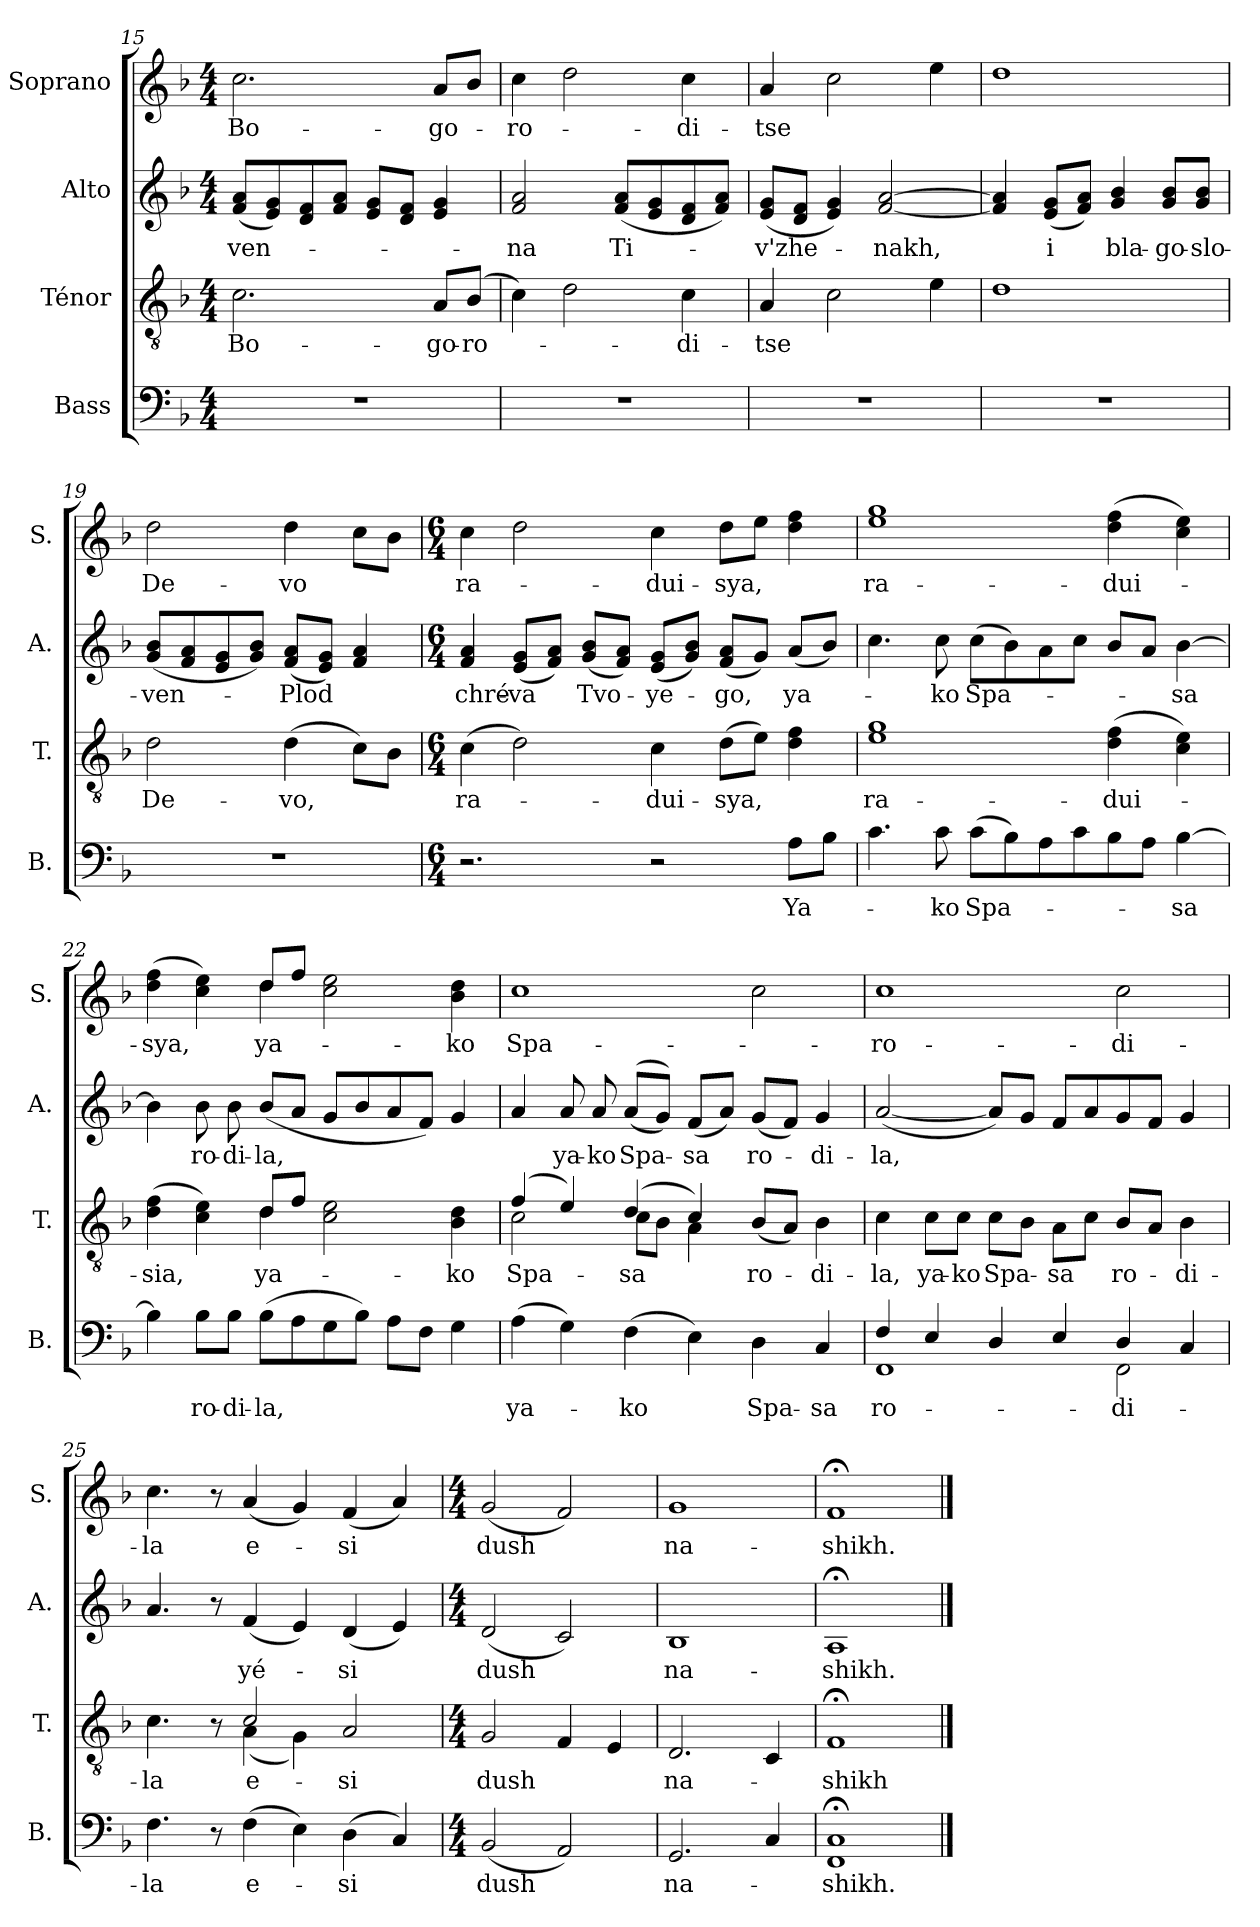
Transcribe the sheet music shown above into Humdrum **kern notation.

**kern	**text	**kern	**text	**kern	**text	**kern	**text
*part4	*part4	*part3	*part3	*part2	*part2	*part1	*part1
*staff4	*staff4	*staff3	*staff3	*staff2	*staff2	*staff1	*staff1
*I"Bass	*	*I"Ténor	*	*I"Alto	*	*I"Soprano	*
*I'B.	*	*I'T.	*	*I'A.	*	*I'S.	*
*clefF4	*	*clefGv2	*	*clefG2	*	*clefG2	*
*k[b-]	*	*k[b-]	*	*k[b-]	*	*k[b-]	*
*M4/4	*	*M4/4	*	*M4/4	*	*M4/4	*
=15	=15	=15	=15	=15	=15	=15	=15
!	!	!	!LO:LY:b	!	!LO:LY:b	!	!LO:LY:b
1r	.	2.c\	Bo-	(8f/ 8a/L	-ven-	2.cc\	Bo-
.	.	.	.	8e/ 8g/)	.	.	.
.	.	.	.	8d/ 8f/	.	.	.
.	.	.	.	8f/ 8a/J	.	.	.
.	.	.	.	8e/ 8g/L	.	.	.
.	.	.	.	8d/ 8f/J	.	.	.
!	!	!	!LO:LY:b	!	!	!	!LO:LY:b
.	.	8A/L	-go-	4e/ 4g/	.	8a/L	-go-
!	!	!	!LO:LY:b	!	!	!	!
.	.	(8B-/J	-ro-	.	.	8b-/J	.
=16	=16	=16	=16	=16	=16	=16	=16
!	!	!	!	!	!LO:LY:b	!	!LO:LY:b
1r	.	4c\)	.	2f/ 2a/	-na	4cc\	ro-
.	.	2d\	.	.	.	2dd\	.
!	!	!	!	!	!LO:LY:b	!	!
.	.	.	.	(8f/ 8a/L	Ti-	.	.
.	.	.	.	8e/ 8g/	.	.	.
!	!	!	!LO:LY:b	!	!	!	!LO:LY:b
.	.	4c\	-di-	8d/ 8f/	.	4cc\	-di-
.	.	.	.	8f/ 8a/J)	.	.	.
=17	=17	=17	=17	=17	=17	=17	=17
!	!	!	!LO:LY:b	!	!LO:LY:b	!	!LO:LY:b
1r	.	4A/	-tse	(8e/ 8g/L	-v'zhe-	4a/	-tse
.	.	.	.	8d/ 8f/J	.	.	.
.	.	2c\	.	4e/ 4g/)	.	2cc\	.
!	!	!	!	!	!LO:LY:b	!	!
.	.	.	.	[2f/ [2a/	-nakh,	.	.
.	.	4e\	.	.	.	4ee\	.
=18	=18	=18	=18	=18	=18	=18	=18
1r	.	1d	.	4f/] 4a/]	.	1dd	.
!	!	!	!	!	!LO:LY:b	!	!
.	.	.	.	(8e/ 8g/L	i	.	.
.	.	.	.	8f/ 8a/J)	.	.	.
!	!	!	!	!	!LO:LY:b	!	!
.	.	.	.	4g/ 4b-/	bla-	.	.
!	!	!	!	!	!LO:LY:b	!	!
.	.	.	.	8g/ 8b-/L	-go-	.	.
!	!	!	!	!	!LO:LY:b	!	!
.	.	.	.	8g/ 8b-/J	-slo-	.	.
!!LO:PB:g=z
=19	=19	=19	=19	=19	=19	=19	=19
!	!	!	!LO:LY:b	!	!LO:LY:b	!	!LO:LY:b
1r	.	2d\	De-	(8g/ 8b-/L	-ven-	2dd\	De-
.	.	.	.	8f/ 8a/	.	.	.
.	.	.	.	8e/ 8g/	.	.	.
.	.	.	.	8g/ 8b-/J)	.	.	.
!	!	!	!LO:LY:b	!	!LO:LY:b	!	!LO:LY:b
.	.	(4d\	-vo,	(8f/ 8a/L	-Plod	4dd\	-vo
.	.	.	.	8e/ 8g/J)	.	.	.
.	.	8c\L)	.	4f/ 4a/	.	8cc\L	.
.	.	8B-\J	.	.	.	8b-\J	.
=20	=20	=20	=20	=20	=20	=20	=20
*M6/4	*	*M6/4	*	*M6/4	*	*M6/4	*
!	!	!	!LO:LY:b	!	!LO:LY:b	!	!LO:LY:b
2.r	.	(4c\	ra-	4f/ 4a/	chré-	4cc\	ra-
!	!	!	!	!	!LO:LY:b	!	!
.	.	2d\)	.	(8e/ 8g/L	-va	2dd\	.
.	.	.	.	8f/ 8a/J)	.	.	.
!	!	!	!	!	!LO:LY:b	!	!
.	.	.	.	(8g/ 8b-/L	Tvo-	.	.
.	.	.	.	8f/ 8a/J)	.	.	.
!	!	!	!LO:LY:b	!	!LO:LY:b	!	!LO:LY:b
2r	.	4c\	-dui-	(8e/ 8g/L	-ye-	4cc\	-dui-
.	.	.	.	8g/ 8b-/J)	.	.	.
!	!	!	!LO:LY:b	!	!LO:LY:b	!	!LO:LY:b
.	.	(8d\L	-sya,	(8f/ 8a/L	-go,	8dd\L	-sya,
.	.	8e\J)	.	8g/J)	.	8ee\J	.
!	!LO:LY:b	!	!	!	!LO:LY:b	!	!
8A\L	Ya-	4d\ 4f\	.	(8a/L	ya-	4dd\ 4ff\	.
8B-\J	.	.	.	8b-/J)	.	.	.
=21	=21	=21	=21	=21	=21	=21	=21
!	!	!	!LO:LY:b	!	!	!	!LO:LY:b
4.c\	.	1e 1g	ra-	4.cc\	.	1ee 1gg	ra-
!	!LO:LY:b	!	!	!	!LO:LY:b	!	!
8c\	-ko	.	.	8cc\	-ko	.	.
!	!LO:LY:b	!	!	!	!LO:LY:b	!	!
(8c\L	Spa-	.	.	(8cc\L	Spa-	.	.
8B-\)	.	.	.	8b-\)	.	.	.
8A\	.	.	.	8a\	.	.	.
8c\	.	.	.	8cc\J	.	.	.
!	!	!	!LO:LY:b	!	!	!	!LO:LY:b
8B-\	.	(4d\ 4f\	-dui-	8b-/L	.	(4dd\ 4ff\	-dui-
8A\J	.	.	.	8a/J	.	.	.
!	!LO:LY:b	!	!	!	!LO:LY:b	!	!
[4B-\	-sa	4c\ 4e\)	.	[4b-\	-sa	4cc\ 4ee\)	.
=22	=22	=22	=22	=22	=22	=22	=22
!	!	!	!LO:LY:b	!	!	!	!LO:LY:b
*	*	*^	*	*	*	*^	*
4B-\]	.	(4d\ 4f\	2ryy	-sia,	4b-\]	.	(4dd\ 4ff\	2ryy	-sya,
!	!LO:LY:b	!	!	!	!	!LO:LY:b	!	!	!
8B-\L	ro-	4c\ 4e\)	.	.	8b-\	ro-	4cc\ 4ee\)	.	.
!	!LO:LY:b	!	!	!	!	!LO:LY:b	!	!	!
8B-\J	-di-	.	.	.	8b-\	-di-	.	.	.
!	!LO:LY:b	!	!	!LO:LY:b	!	!LO:LY:b	!	!	!LO:LY:b
(8B-\L	-la,	8d/L	4d\	ya-	(8b-/L	-la,	8dd/L	4dd\	ya-
8A\	.	8f/J	.	.	8a/J	.	8ff/J	.	.
8G\	.	2c\ 2e\	2.ryy	.	8g/L	.	2cc\ 2ee\	2.ryy	.
8B-\J)	.	.	.	.	8b-/	.	.	.	.
8A\L	.	.	.	.	8a/	.	.	.	.
8F\J	.	.	.	.	8f/J)	.	.	.	.
!	!	!	!	!LO:LY:b	!	!	!	!	!LO:LY:b
4G\	.	4B-\ 4d\	.	-ko	4g/	.	4b-\ 4dd\	.	-ko
*	*	*	*	*	*	*	*v	*v	*
!!LO:LB:g=z
=23	=23	=23	=23	=23	=23	=23	=23	=23
!	!LO:LY:b	!	!	!LO:LY:b	!	!	!	!LO:LY:b
(4A\	ya-	(4f/	2c\	Spa-	4a/	.	1cc	Spa-
!	!	!	!	!	!	!LO:LY:b	!	!
4G\)	.	4e/)	.	.	8a/	ya-	.	.
!	!	!	!	!	!	!LO:LY:b	!	!
.	.	.	.	.	8a/	-ko	.	.
!	!LO:LY:b	!	!	!LO:LY:b	!	!LO:LY:b	!	!
(4F\	-ko	(4d/	8c\L	-sa	((8a/L	Spa-	.	.
.	.	.	8B-\J	.	8g/J))	.	.	.
!	!	!	!	!	!	!LO:LY:b	!	!
4E\)	.	4c/)	4A\	.	(8f/L	-sa	.	.
.	.	.	.	.	8a/J)	.	.	.
!	!LO:LY:b	!	!	!LO:LY:b	!	!LO:LY:b	!	!
4D\	Spa-	(8B-/L	2ryy	ro-	(8g/L	ro-	2cc\	.
.	.	8A/J)	.	.	8f/J)	.	.	.
!	!LO:LY:b	!	!	!LO:LY:b	!	!LO:LY:b	!	!
4C/	-sa	4B-\	.	-di-	4g/	-di-	.	.
*	*	*v	*v	*	*	*	*	*
=24	=24	=24	=24	=24	=24	=24	=24
!	!LO:LY:b	!	!LO:LY:b	!	!LO:LY:b	!	!LO:LY:b
*^	*	*	*	*	*	*	*
4F/	1FF	ro-	4c\	-la,	([2a/	-la,	1cc	-ro-
!	!	!	!	!LO:LY:b	!	!	!	!
4E/	.	.	8c\L	ya-	.	.	.	.
!	!	!	!	!LO:LY:b	!	!	!	!
.	.	.	8c\J	-ko	.	.	.	.
!	!	!	!	!LO:LY:b	!	!	!	!
4D/	.	.	8c\L	Spa-	8a/L])	.	.	.
.	.	.	8B-\J	.	8g/J	.	.	.
!	!	!	!	!LO:LY:b	!	!	!	!
4E/	.	.	8A\L	-sa	8f/L	.	.	.
.	.	.	8c\J	.	8a/	.	.	.
!	!	!LO:LY:b	!	!LO:LY:b	!	!	!	!LO:LY:b
4D/	2FF\	-di-	8B-/L	ro-	8g/	.	2cc\	-di-
.	.	.	8A/J	.	8f/J	.	.	.
!	!	!	!	!LO:LY:b	!	!	!	!
4C/	.	.	4B-\	-di-	4g/	.	.	.
*v	*v	*	*	*	*	*	*	*
=25	=25	=25	=25	=25	=25	=25	=25
!	!LO:LY:b	!	!LO:LY:b	!	!	!	!LO:LY:b
*	*	*^	*	*	*	*	*
4.F\	-la	4.c\	2ryy	-la	4.a/	.	4.cc\	-la
8r	.	8r	.	.	8r	.	8r	.
!	!LO:LY:b	!	!	!LO:LY:b	!	!LO:LY:b	!	!LO:LY:b
(4F\	e-	2c/	(4A\	e-	(4f/	yé-	(4a/	e-
4E\)	.	.	4G\)	.	4e/)	.	4g/)	.
!	!LO:LY:b	!	!	!LO:LY:b	!	!LO:LY:b	!	!LO:LY:b
(4D\	-si	2A/	2ryy	-si	(4d/	-si	(4f/	-si
4C/)	.	.	.	.	4e/)	.	4a/)	.
*	*	*v	*v	*	*	*	*	*
=26	=26	=26	=26	=26	=26	=26	=26
*M4/4	*	*M4/4	*	*M4/4	*	*M4/4	*
!	!LO:LY:b	!	!LO:LY:b	!	!LO:LY:b	!	!LO:LY:b
(2BB-/	dush	2G/	dush	(2d/	dush	(2g/	dush
2AA/)	.	4F/	.	2c/)	.	2f/)	.
.	.	4E/	.	.	.	.	.
=27	=27	=27	=27	=27	=27	=27	=27
!	!LO:LY:b	!	!LO:LY:b	!	!LO:LY:b	!	!LO:LY:b
2.GG/	na-	2.D/	na-	1B-	na-	1g	na-
4C/	.	4C/	.	.	.	.	.
=28	=28	=28	=28	=28	=28	=28	=28
!	!LO:LY:b	!	!LO:LY:b	!	!LO:LY:b	!	!LO:LY:b
1FF;< 1C;<	-shikh.	1F;<	-shikh	1A;<	-shikh.	1f;<	-shikh.
==	==	==	==	==	==	==	==
*-	*-	*-	*-	*-	*-	*-	*-
